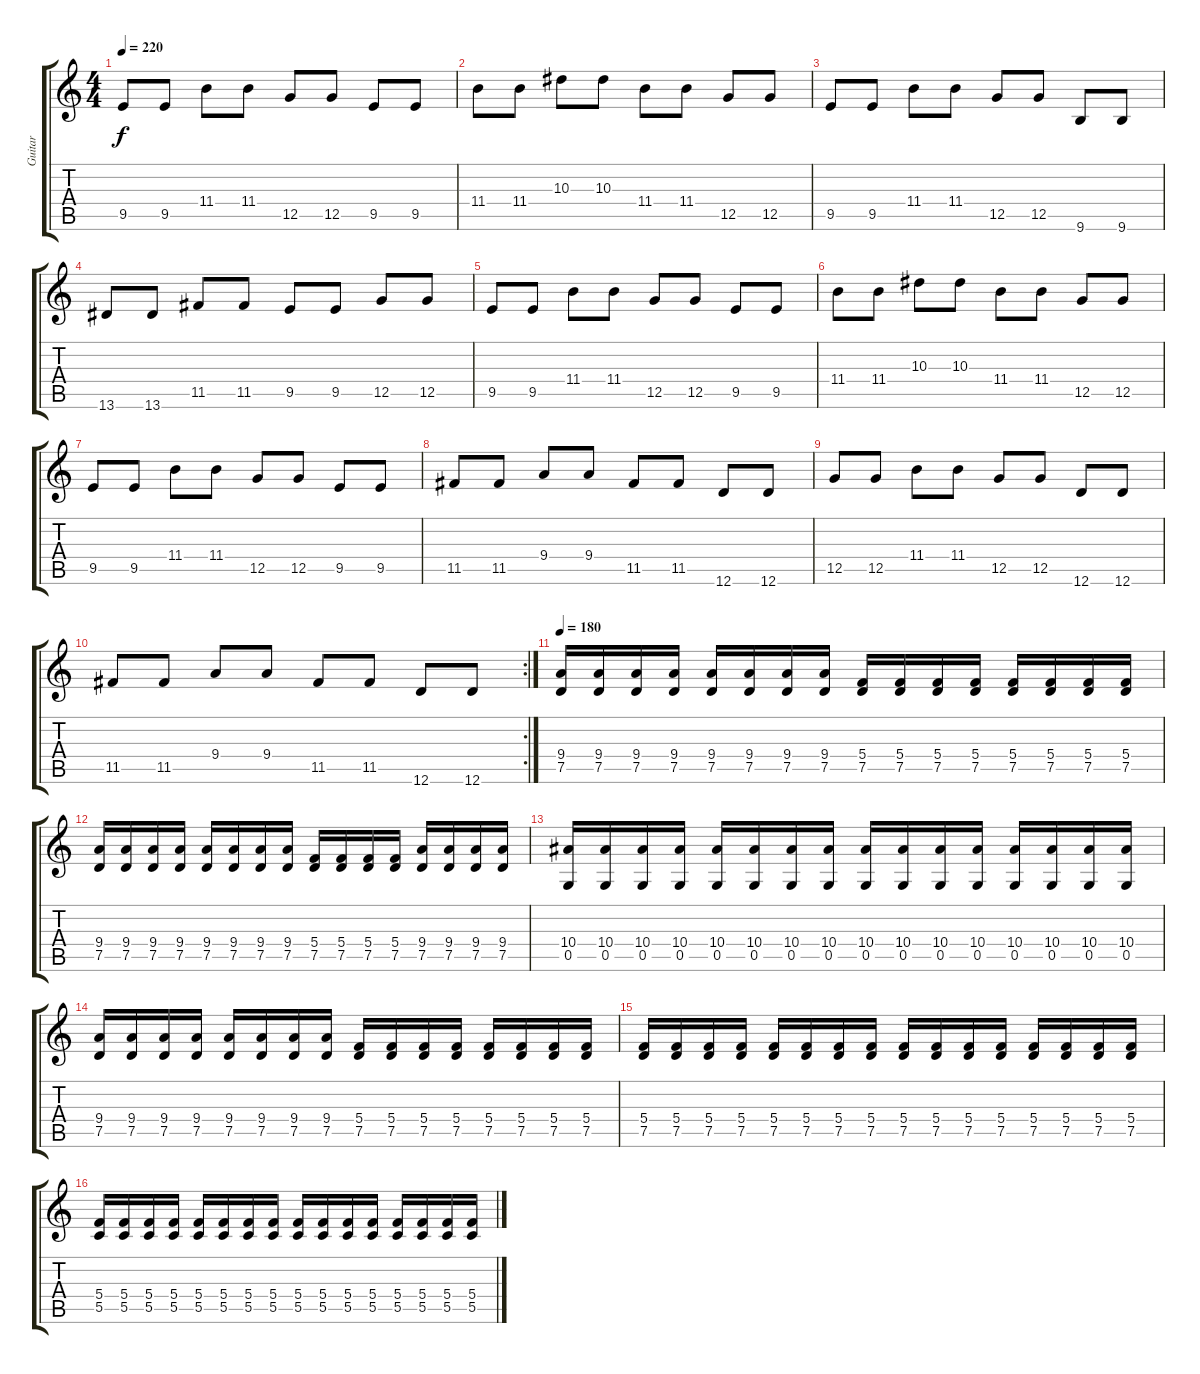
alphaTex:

\track ("Guitar" "Guitar") {instrument distortionguitar}
\staff {score tabs}
\tuning (D4 A3 F3 C3 G2 D2) {hide}
\ts (4 4)
\tempo 220
\clef g2
\ks c
9.5.8{dy f} 9.5.8 11.4.8 11.4.8 12.5.8 12.5.8 9.5.8 9.5.8 |
11.4.8 11.4.8 10.3.8 10.3.8 11.4.8 11.4.8 12.5.8 12.5.8 |
9.5.8 9.5.8 11.4.8 11.4.8 12.5.8 12.5.8 9.6.8 9.6.8 |
13.6.8 13.6.8 11.5.8 11.5.8 9.5.8 9.5.8 12.5.8 12.5.8 |
9.5.8 9.5.8 11.4.8 11.4.8 12.5.8 12.5.8 9.5.8 9.5.8 |
11.4.8 11.4.8 10.3.8 10.3.8 11.4.8 11.4.8 12.5.8 12.5.8 |
9.5.8 9.5.8 11.4.8 11.4.8 12.5.8 12.5.8 9.5.8 9.5.8 |
11.5.8 11.5.8 9.4.8 9.4.8 11.5.8 11.5.8 12.6.8 12.6.8 |
12.5.8 12.5.8 11.4.8 11.4.8 12.5.8 12.5.8 12.6.8 12.6.8 |
\rc 2
11.5.8 11.5.8 9.4.8 9.4.8 11.5.8 11.5.8 12.6.8 12.6.8 |
\tempo 180
(9.4 7.5).16 (9.4 7.5).16 (9.4 7.5).16 (9.4 7.5).16 (9.4 7.5).16 (9.4 7.5).16 (9.4 7.5).16 (9.4 7.5).16 (5.4 7.5).16 (5.4 7.5).16 (5.4 7.5).16 (5.4 7.5).16 (5.4 7.5).16 (5.4 7.5).16 (5.4 7.5).16 (5.4 7.5).16 |
(9.4 7.5).16 (9.4 7.5).16 (9.4 7.5).16 (9.4 7.5).16 (9.4 7.5).16 (9.4 7.5).16 (9.4 7.5).16 (9.4 7.5).16 (5.4 7.5).16 (5.4 7.5).16 (5.4 7.5).16 (5.4 7.5).16 (9.4 7.5).16 (9.4 7.5).16 (9.4 7.5).16 (9.4 7.5).16 |
(10.4 0.5).16 (10.4 0.5).16 (10.4 0.5).16 (10.4 0.5).16 (10.4 0.5).16 (10.4 0.5).16 (10.4 0.5).16 (10.4 0.5).16 (10.4 0.5).16 (10.4 0.5).16 (10.4 0.5).16 (10.4 0.5).16 (10.4 0.5).16 (10.4 0.5).16 (10.4 0.5).16 (10.4 0.5).16 |
(9.4 7.5).16 (9.4 7.5).16 (9.4 7.5).16 (9.4 7.5).16 (9.4 7.5).16 (9.4 7.5).16 (9.4 7.5).16 (9.4 7.5).16 (5.4 7.5).16 (5.4 7.5).16 (5.4 7.5).16 (5.4 7.5).16 (5.4 7.5).16 (5.4 7.5).16 (5.4 7.5).16 (5.4 7.5).16 |
(5.4 7.5).16 (5.4 7.5).16 (5.4 7.5).16 (5.4 7.5).16 (5.4 7.5).16 (5.4 7.5).16 (5.4 7.5).16 (5.4 7.5).16 (5.4 7.5).16 (5.4 7.5).16 (5.4 7.5).16 (5.4 7.5).16 (5.4 7.5).16 (5.4 7.5).16 (5.4 7.5).16 (5.4 7.5).16 |
(5.4 5.5).16 (5.4 5.5).16 (5.4 5.5).16 (5.4 5.5).16 (5.4 5.5).16 (5.4 5.5).16 (5.4 5.5).16 (5.4 5.5).16 (5.4 5.5).16 (5.4 5.5).16 (5.4 5.5).16 (5.4 5.5).16 (5.4 5.5).16 (5.4 5.5).16 (5.4 5.5).16 (5.4 5.5).16
